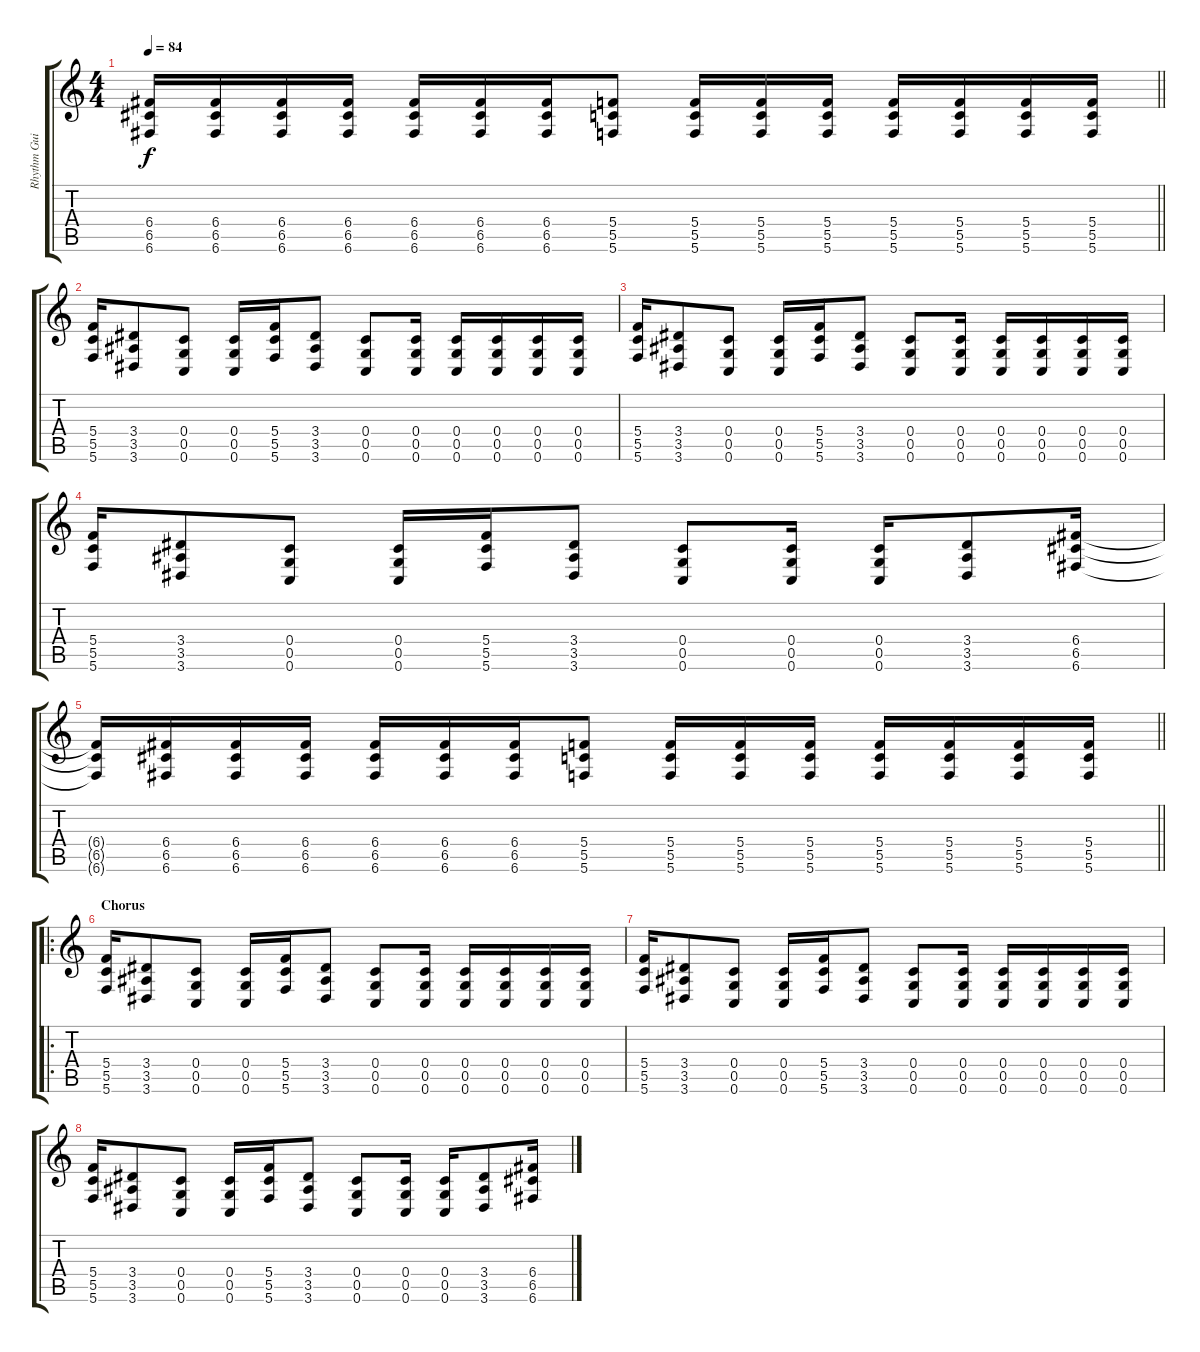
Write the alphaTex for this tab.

\track ("Rhythm Guitar" "Rhythm Gui") {instrument distortionguitar}
\staff {score tabs}
\tuning (D4 A3 F3 C3 G2 C2) {hide}
\ts (4 4)
\tempo 84
\clef g2
\barLineRight lightlight
\ks c
(6.4{t} 6.5{t} 6.6{t}).16{dy f} (6.4 6.5 6.6).16 (6.4 6.5 6.6).16 (6.4 6.5 6.6).16 (6.4 6.5 6.6).16 (6.4 6.5 6.6).16 (6.4 6.5 6.6).16 (5.4 5.5 5.6).8 (5.4 5.5 5.6).16 (5.4 5.5 5.6).16 (5.4 5.5 5.6).16 (5.4 5.5 5.6).16 (5.4 5.5 5.6).16 (5.4 5.5 5.6).16 (5.4 5.5 5.6).16 |
(5.4 5.5 5.6).16 (3.4 3.5 3.6).8 (0.4 0.5 0.6).8 (0.4 0.5 0.6).16 (5.4 5.5 5.6).16 (3.4 3.5 3.6).8 (0.4 0.5 0.6).8 (0.4 0.5 0.6).16 (0.4 0.5 0.6).16 (0.4 0.5 0.6).16 (0.4 0.5 0.6).16 (0.4 0.5 0.6).16 |
(5.4 5.5 5.6).16 (3.4 3.5 3.6).8 (0.4 0.5 0.6).8 (0.4 0.5 0.6).16 (5.4 5.5 5.6).16 (3.4 3.5 3.6).8 (0.4 0.5 0.6).8 (0.4 0.5 0.6).16 (0.4 0.5 0.6).16 (0.4 0.5 0.6).16 (0.4 0.5 0.6).16 (0.4 0.5 0.6).16 |
(5.4 5.5 5.6).16 (3.4 3.5 3.6).8 (0.4 0.5 0.6).8 (0.4 0.5 0.6).16 (5.4 5.5 5.6).16 (3.4 3.5 3.6).8 (0.4 0.5 0.6).8 (0.4 0.5 0.6).16 (0.4 0.5 0.6).16 (3.4 3.5 3.6).8 (6.4 6.5 6.6).16 |
\barLineRight lightlight
(6.4{t} 6.5{t} 6.6{t}).16 (6.4 6.5 6.6).16 (6.4 6.5 6.6).16 (6.4 6.5 6.6).16 (6.4 6.5 6.6).16 (6.4 6.5 6.6).16 (6.4 6.5 6.6).16 (5.4 5.5 5.6).8 (5.4 5.5 5.6).16 (5.4 5.5 5.6).16 (5.4 5.5 5.6).16 (5.4 5.5 5.6).16 (5.4 5.5 5.6).16 (5.4 5.5 5.6).16 (5.4 5.5 5.6).16 |
\ro
\section ("" "Chorus")
(5.4 5.5 5.6).16 (3.4 3.5 3.6).8 (0.4 0.5 0.6).8 (0.4 0.5 0.6).16 (5.4 5.5 5.6).16 (3.4 3.5 3.6).8 (0.4 0.5 0.6).8 (0.4 0.5 0.6).16 (0.4 0.5 0.6).16 (0.4 0.5 0.6).16 (0.4 0.5 0.6).16 (0.4 0.5 0.6).16 |
(5.4 5.5 5.6).16 (3.4 3.5 3.6).8 (0.4 0.5 0.6).8 (0.4 0.5 0.6).16 (5.4 5.5 5.6).16 (3.4 3.5 3.6).8 (0.4 0.5 0.6).8 (0.4 0.5 0.6).16 (0.4 0.5 0.6).16 (0.4 0.5 0.6).16 (0.4 0.5 0.6).16 (0.4 0.5 0.6).16 |
(5.4 5.5 5.6).16 (3.4 3.5 3.6).8 (0.4 0.5 0.6).8 (0.4 0.5 0.6).16 (5.4 5.5 5.6).16 (3.4 3.5 3.6).8 (0.4 0.5 0.6).8 (0.4 0.5 0.6).16 (0.4 0.5 0.6).16 (3.4 3.5 3.6).8 (6.4 6.5 6.6).16
